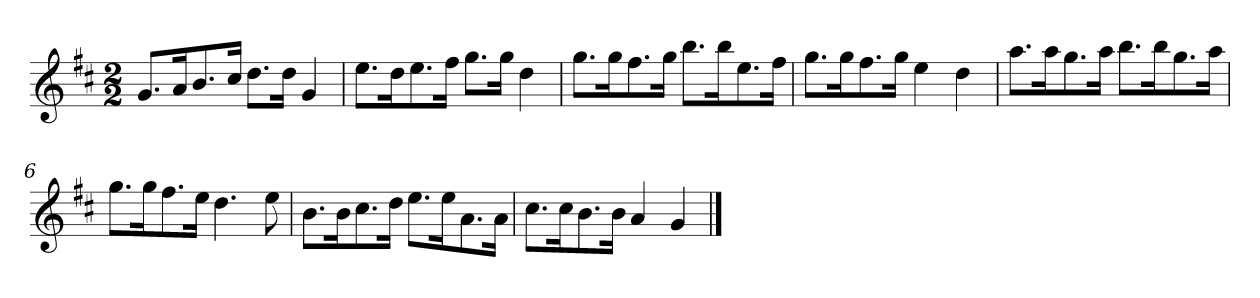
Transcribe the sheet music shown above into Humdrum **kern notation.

**kern
*part1
*staff1
*k[f#c#]
*M2/2
*MM120
=1
8.gL
16aK
8.b
16cc#Jk
8.ddL
16ddJk
4g
=2
8.eeL
16ddK
8.ee
16ff#Jk
8.ggL
16ggJk
4dd
=3
8.ggL
16ggK
8.ff#
16ggJk
8.bbL
16bbK
8.ee
16ff#Jk
=4
8.ggL
16ggK
8.ff#
16ggJk
4ee
4dd
=5
8.aaL
16aaK
8.gg
16aaJk
8.bbL
16bbK
8.gg
16aaJk
=6
8.ggL
16ggK
8.ff#
16eeJk
4.dd
8ee
=7
8.bL
16bK
8.cc#
16ddJk
8.eeL
16eeK
8.a
16aJk
=8
8.cc#L
16cc#K
8.b
16bJk
4a
4g
==
*-
